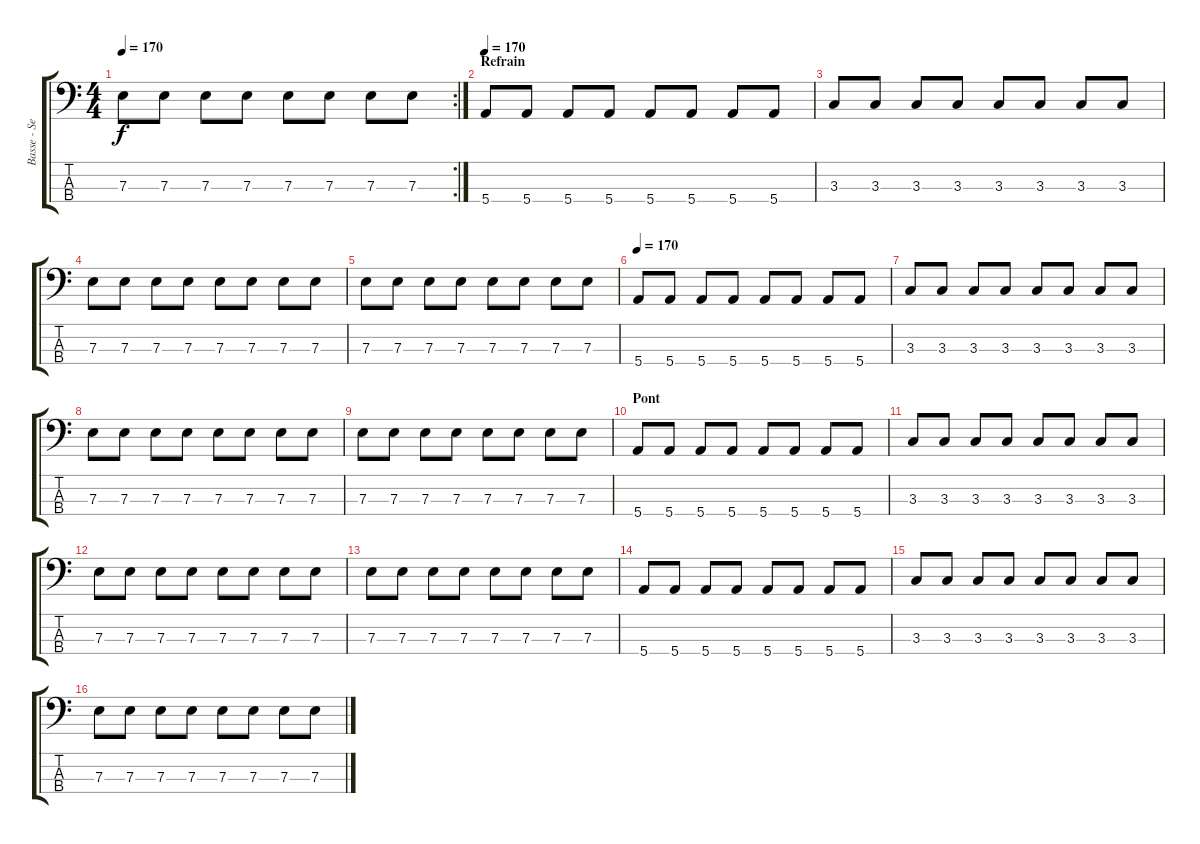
\track ("Basse - Seb" "Basse - Se") {instrument electricbassfinger}
\staff {score tabs}
\tuning (G2 D2 A1 E1) {hide}
\rc 2
\ts (4 4)
\tempo 170
\clef f4
\ks c
7.3.8{dy f} 7.3.8 7.3.8 7.3.8 7.3.8 7.3.8 7.3.8 7.3.8 |
\section ("" "Refrain")
\tempo 170
5.4.8 5.4.8 5.4.8 5.4.8 5.4.8 5.4.8 5.4.8 5.4.8 |
3.3.8 3.3.8 3.3.8 3.3.8 3.3.8 3.3.8 3.3.8 3.3.8 |
7.3.8 7.3.8 7.3.8 7.3.8 7.3.8 7.3.8 7.3.8 7.3.8 |
7.3.8 7.3.8 7.3.8 7.3.8 7.3.8 7.3.8 7.3.8 7.3.8 |
\tempo 170
5.4.8 5.4.8 5.4.8 5.4.8 5.4.8 5.4.8 5.4.8 5.4.8 |
3.3.8 3.3.8 3.3.8 3.3.8 3.3.8 3.3.8 3.3.8 3.3.8 |
7.3.8 7.3.8 7.3.8 7.3.8 7.3.8 7.3.8 7.3.8 7.3.8 |
7.3.8 7.3.8 7.3.8 7.3.8 7.3.8 7.3.8 7.3.8 7.3.8 |
\section ("" "Pont")
5.4.8 5.4.8 5.4.8 5.4.8 5.4.8 5.4.8 5.4.8 5.4.8 |
3.3.8 3.3.8 3.3.8 3.3.8 3.3.8 3.3.8 3.3.8 3.3.8 |
7.3.8 7.3.8 7.3.8 7.3.8 7.3.8 7.3.8 7.3.8 7.3.8 |
7.3.8 7.3.8 7.3.8 7.3.8 7.3.8 7.3.8 7.3.8 7.3.8 |
5.4.8 5.4.8 5.4.8 5.4.8 5.4.8 5.4.8 5.4.8 5.4.8 |
3.3.8 3.3.8 3.3.8 3.3.8 3.3.8 3.3.8 3.3.8 3.3.8 |
7.3.8 7.3.8 7.3.8 7.3.8 7.3.8 7.3.8 7.3.8 7.3.8
